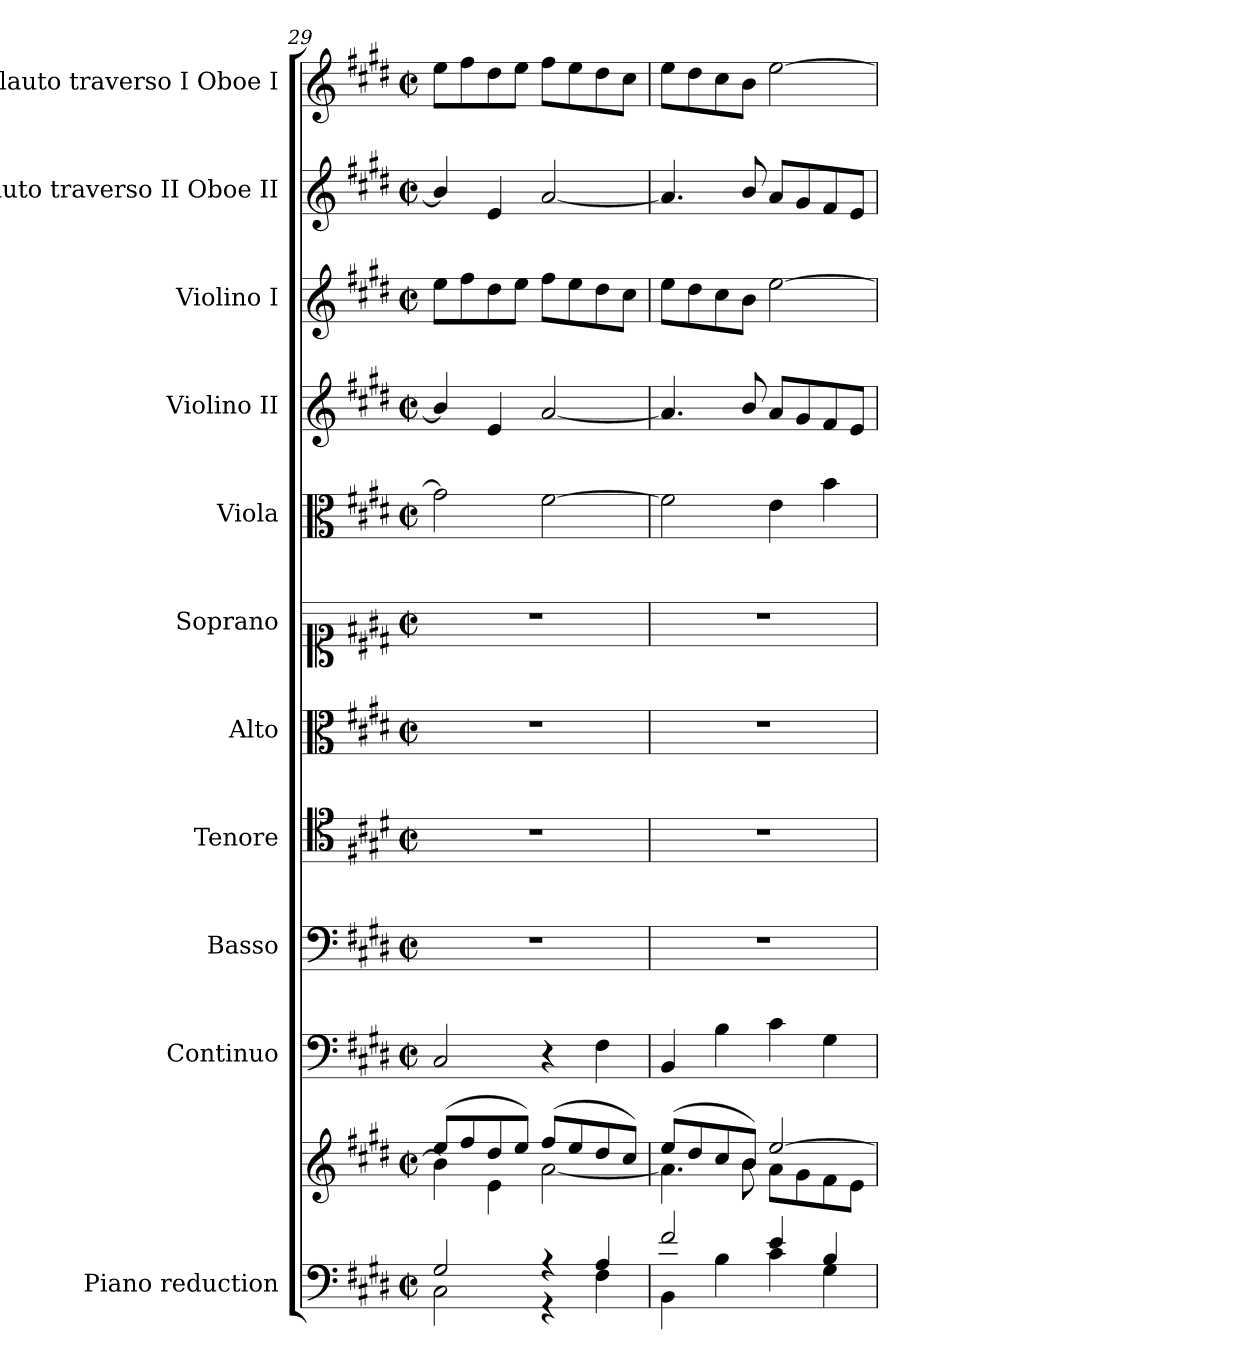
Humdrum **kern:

**kern	**kern	**kern	**kern	**kern	**kern	**kern	**kern	**kern	**kern	**kern	**kern
*part11	*part11	*part10	*part9	*part8	*part7	*part6	*part5	*part4	*part3	*part2	*part1
*staff12	*staff11	*staff10	*staff9	*staff8	*staff7	*staff6	*staff5	*staff4	*staff3	*staff2	*staff1
*I"Piano reduction	*	*I"Continuo	*I"Basso	*I"Tenore	*I"Alto	*I"Soprano	*I"Viola	*I"Violino II	*I"Violino I	*I"Flauto traverso II Oboe II	*I"Flauto traverso I Oboe I
*I'Pno	*	*	*	*	*	*	*	*	*	*I'Ob	*I'Ob
!!LO:LB:g=z
*clefF4	*clefG2	*clefF4	*clefF4	*clefC4	*clefC3	*clefC1	*clefC3	*clefG2	*clefG2	*clefG2	*clefG2
*k[f#c#g#d#]	*k[f#c#g#d#]	*k[f#c#g#d#]	*k[f#c#g#d#]	*k[f#c#g#d#]	*k[f#c#g#d#]	*k[f#c#g#d#]	*k[f#c#g#d#]	*k[f#c#g#d#]	*k[f#c#g#d#]	*k[f#c#g#d#]	*k[f#c#g#d#]
*M2/2	*M2/2	*M2/2	*M2/2	*M2/2	*M2/2	*M2/2	*M2/2	*M2/2	*M2/2	*M2/2	*M2/2
*met(c|)	*met(c|)	*met(c|)	*met(c|)	*met(c|)	*met(c|)	*met(c|)	*met(c|)	*met(c|)	*met(c|)	*met(c|)	*met(c|)
=29	=29	=29	=29	=29	=29	=29	=29	=29	=29	=29	=29
*^	*^	*	*	*	*	*	*	*	*	*	*
2G#/	2C#\	(>8ee/L	4b\]	2C#/	1r	1r	1r	1r	2g#\]	4b/]	8ee\L	4b/]	8ee\L
.	.	8ff#/	.	.	.	.	.	.	.	.	8ff#\	.	8ff#\
.	.	8dd#/	4e\	.	.	.	.	.	.	4e/	8dd#\	4e/	8dd#\
.	.	8ee/J)	.	.	.	.	.	.	.	.	8ee\J	.	8ee\J
4r	4r	(>8ff#/L	[2a\	4r	.	.	.	.	[2f#\	[2a/	8ff#\L	[2a/	8ff#\L
.	.	8ee/	.	.	.	.	.	.	.	.	8ee\	.	8ee\
4A/	4F#\	8dd#/	.	4F#\	.	.	.	.	.	.	8dd#\	.	8dd#\
.	.	8cc#/J)	.	.	.	.	.	.	.	.	8cc#\J	.	8cc#\J
=30	=30	=30	=30	=30	=30	=30	=30	=30	=30	=30	=30	=30	=30
2f#/	4BB\	(>8ee/L	4.a\]	4BB/	1r	1r	1r	1r	2f#\]	4.a/]	8ee\L	4.a/]	8ee\L
.	.	8dd#/	.	.	.	.	.	.	.	.	8dd#\	.	8dd#\
.	4B\	8cc#/	.	4B\	.	.	.	.	.	.	8cc#\	.	8cc#\
.	.	8b/J)	8b\	.	.	.	.	.	.	8b/	8b\J	8b/	8b\J
4e/	4c#\	[2ee/	8a\L	4c#\	.	.	.	.	4e\	8a/L	[2ee\	8a/L	[2ee\
.	.	.	8g#\	.	.	.	.	.	.	8g#/	.	8g#/	.
4B/	4G#\	.	8f#\	4G#\	.	.	.	.	4b\	8f#/	.	8f#/	.
.	.	.	8e\J	.	.	.	.	.	.	8e/J	.	8e/J	.
*v	*v	*	*	*	*	*	*	*	*	*	*	*	*
*	*v	*v	*	*	*	*	*	*	*	*	*	*
=	=	=	=	=	=	=	=	=	=	=	=
*-	*-	*-	*-	*-	*-	*-	*-	*-	*-	*-	*-
